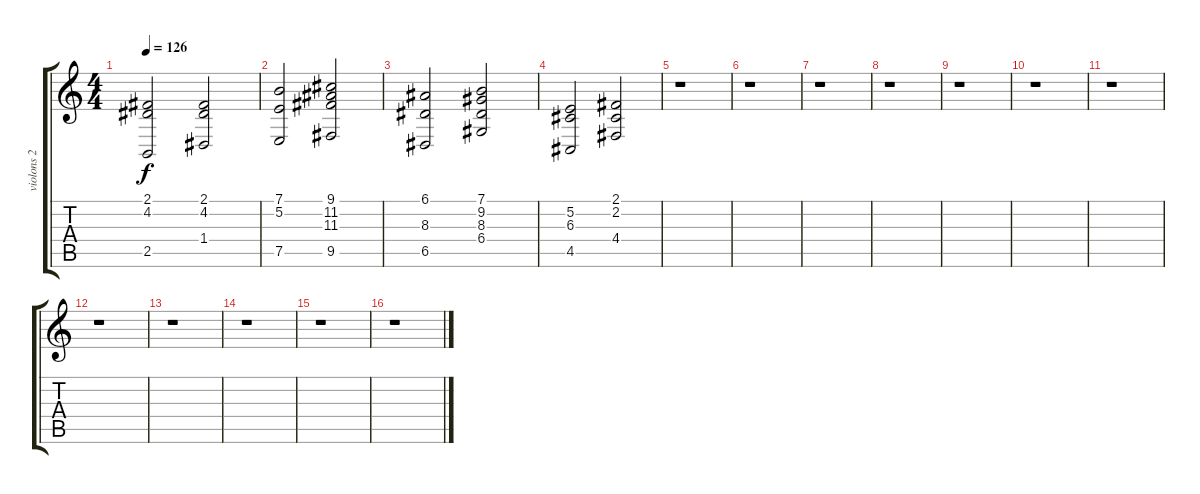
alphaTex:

\track ("violons 2" "violons 2") {instrument stringensemble1}
\staff {score tabs}
\tuning (E4 B3 G3 D3 A2 E2) {hide}
\ts (4 4)
\tempo 126
\clef g2
\ks c
(2.1 4.2 2.5).2{dy f} (2.1 4.2 1.4).2 |
(7.1 5.2 7.5).2 (9.1 11.2 11.3 9.5).2 |
(6.1 8.3 6.5).2 (7.1 9.2 8.3 6.4).2 |
(5.2 6.3 4.5).2 (2.1 2.2 4.4).2 |
r.1 |
r.1 |
r.1 |
r.1 |
r.1 |
r.1 |
r.1 |
r.1 |
r.1 |
r.1 |
r.1 |
r.1
